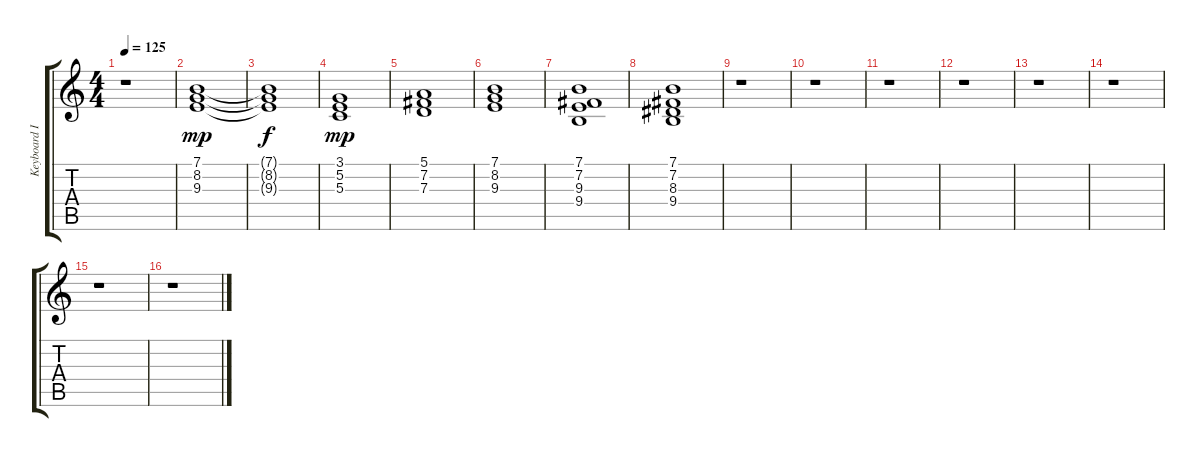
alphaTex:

\track ("Keyboard II" "Keyboard I") {instrument stringensemble1}
\staff {score tabs}
\tuning (E4 B3 G3 D3 A2 E2) {hide}
\ts (4 4)
\tempo 125
\clef g2
\ks c
r.1{dy mp} |
(7.1 8.2 9.3).1 |
(7.1{t} 8.2{t} 9.3{t}).1{dy f} |
(3.1 5.2 5.3).1{dy mp} |
(5.1 7.2 7.3).1 |
(7.1 8.2 9.3).1 |
(7.1 7.2 9.3 9.4).1 |
(7.1 7.2 8.3 9.4).1 |
r.1 |
r.1 |
r.1 |
r.1 |
r.1 |
r.1 |
r.1 |
r.1
